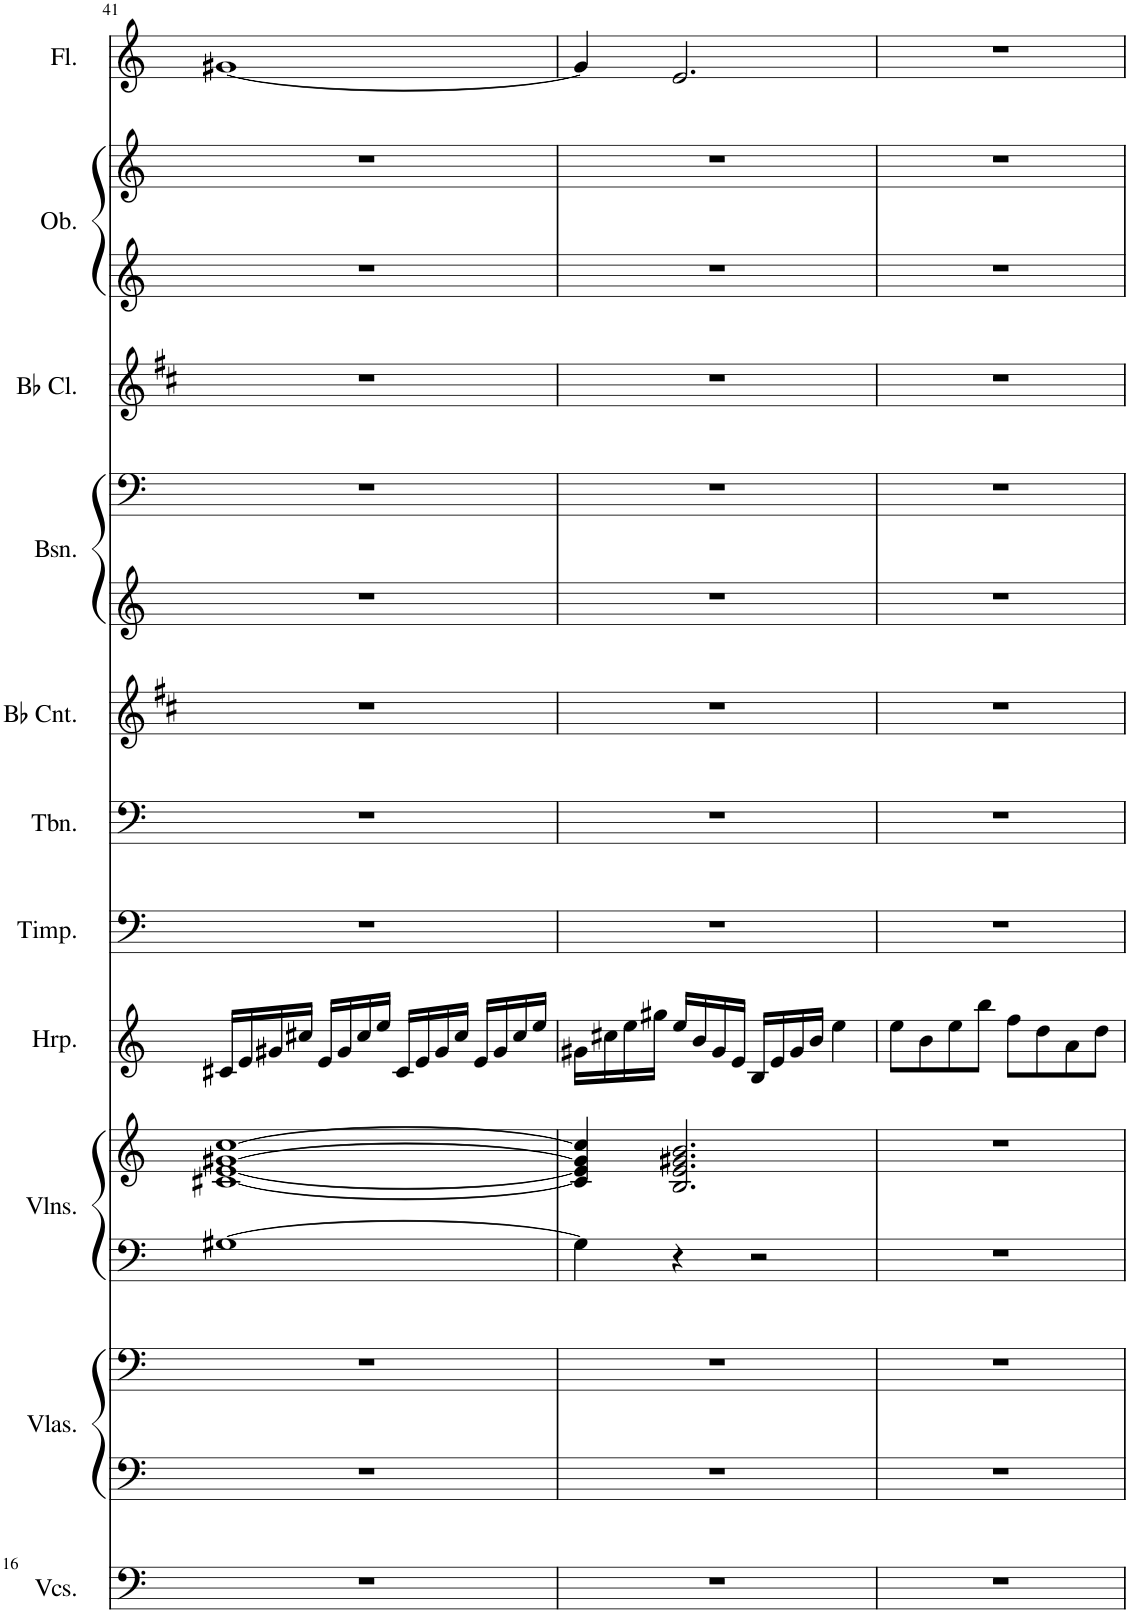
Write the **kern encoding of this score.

**kern	**kern	**kern	**kern	**kern	**kern	**kern	**kern	**kern	**kern	**kern	**kern	**kern	**kern	**kern
*part11	*part10	*part10	*part9	*part9	*part8	*part7	*part6	*part5	*part4	*part4	*part3	*part2	*part2	*part1
*staff15	*staff14	*staff13	*staff12	*staff11	*staff10	*staff9	*staff8	*staff7	*staff6	*staff5	*staff4	*staff3	*staff2	*staff1
*I"Violoncellos	*I"Violas	*	*I"Violins	*	*I"Harp	*I"Timpani	*I"Trombone	*I"Bb Cornet	*I"Bassoon	*	*I"Bb Clarinet	*I"Oboe	*	*I"Flute
*I'Vcs.	*I'Vlas.	*	*I'Vlns.	*	*I'Hrp.	*I'Timp.	*I'Tbn.	*I'Bb Cnt.	*I'Bsn.	*	*I'Bb Cl.	*I'Ob.	*	*I'Fl.
!!LO:PB:g=z
*clefF4	*clefF4	*clefF4	*clefF4	*clefG2	*clefG2	*clefF4	*clefF4	*clefG2	*clefG2	*clefF4	*clefG2	*clefG2	*clefG2	*clefG2
*	*	*	*	*	*	*	*	*Trd1c2	*	*	*Trd1c2	*	*	*
*k[]	*k[]	*k[]	*k[]	*k[]	*k[]	*k[]	*k[]	*k[f#c#]	*k[]	*k[]	*k[f#c#]	*k[]	*k[]	*k[]
*M4/4	*M4/4	*M4/4	*M4/4	*M4/4	*M4/4	*M4/4	*M4/4	*M4/4	*M4/4	*M4/4	*M4/4	*M4/4	*M4/4	*M4/4
=41	=41	=41	=41	=41	=41	=41	=41	=41	=41	=41	=41	=41	=41	=41
1r	1r	1r	[1G#X	[1c#X [1e [1g#X [1cc	16c#X/LL	1r	1r	1r	1r	1r	1r	1r	1r	[1g#X
.	.	.	.	.	16e/	.	.	.	.	.	.	.	.	.
.	.	.	.	.	16g#X/	.	.	.	.	.	.	.	.	.
.	.	.	.	.	16cc#X/JJ	.	.	.	.	.	.	.	.	.
.	.	.	.	.	16e/LL	.	.	.	.	.	.	.	.	.
.	.	.	.	.	16g#/	.	.	.	.	.	.	.	.	.
.	.	.	.	.	16cc#/	.	.	.	.	.	.	.	.	.
.	.	.	.	.	16ee/JJ	.	.	.	.	.	.	.	.	.
.	.	.	.	.	16c#/LL	.	.	.	.	.	.	.	.	.
.	.	.	.	.	16e/	.	.	.	.	.	.	.	.	.
.	.	.	.	.	16g#/	.	.	.	.	.	.	.	.	.
.	.	.	.	.	16cc#/JJ	.	.	.	.	.	.	.	.	.
.	.	.	.	.	16e/LL	.	.	.	.	.	.	.	.	.
.	.	.	.	.	16g#/	.	.	.	.	.	.	.	.	.
.	.	.	.	.	16cc#/	.	.	.	.	.	.	.	.	.
.	.	.	.	.	16ee/JJ	.	.	.	.	.	.	.	.	.
=42	=42	=42	=42	=42	=42	=42	=42	=42	=42	=42	=42	=42	=42	=42
1r	1r	1r	4G#\]	4c#/] 4e/] 4g#/] 4cc/]	16g#X\LL	1r	1r	1r	1r	1r	1r	1r	1r	4g#/]
.	.	.	.	.	16cc#X\	.	.	.	.	.	.	.	.	.
.	.	.	.	.	16ee\	.	.	.	.	.	.	.	.	.
.	.	.	.	.	16gg#X\JJ	.	.	.	.	.	.	.	.	.
.	.	.	4r	2.B/ 2.e/ 2.g#X/ 2.b/	16ee/LL	.	.	.	.	.	.	.	.	2.e/
.	.	.	.	.	16b/	.	.	.	.	.	.	.	.	.
.	.	.	.	.	16g#/	.	.	.	.	.	.	.	.	.
.	.	.	.	.	16e/JJ	.	.	.	.	.	.	.	.	.
.	.	.	2r	.	16B/LL	.	.	.	.	.	.	.	.	.
.	.	.	.	.	16e/	.	.	.	.	.	.	.	.	.
.	.	.	.	.	16g#/	.	.	.	.	.	.	.	.	.
.	.	.	.	.	16b/JJ	.	.	.	.	.	.	.	.	.
.	.	.	.	.	4ee\	.	.	.	.	.	.	.	.	.
=43	=43	=43	=43	=43	=43	=43	=43	=43	=43	=43	=43	=43	=43	=43
1r	1r	1r	1r	1r	8ee\L	1r	1r	1r	1r	1r	1r	1r	1r	1r
.	.	.	.	.	8b\	.	.	.	.	.	.	.	.	.
.	.	.	.	.	8ee\	.	.	.	.	.	.	.	.	.
.	.	.	.	.	8bb\J	.	.	.	.	.	.	.	.	.
.	.	.	.	.	8ff\L	.	.	.	.	.	.	.	.	.
.	.	.	.	.	8dd\	.	.	.	.	.	.	.	.	.
.	.	.	.	.	8a\	.	.	.	.	.	.	.	.	.
.	.	.	.	.	8dd\J	.	.	.	.	.	.	.	.	.
=	=	=	=	=	=	=	=	=	=	=	=	=	=	=
*-	*-	*-	*-	*-	*-	*-	*-	*-	*-	*-	*-	*-	*-	*-
